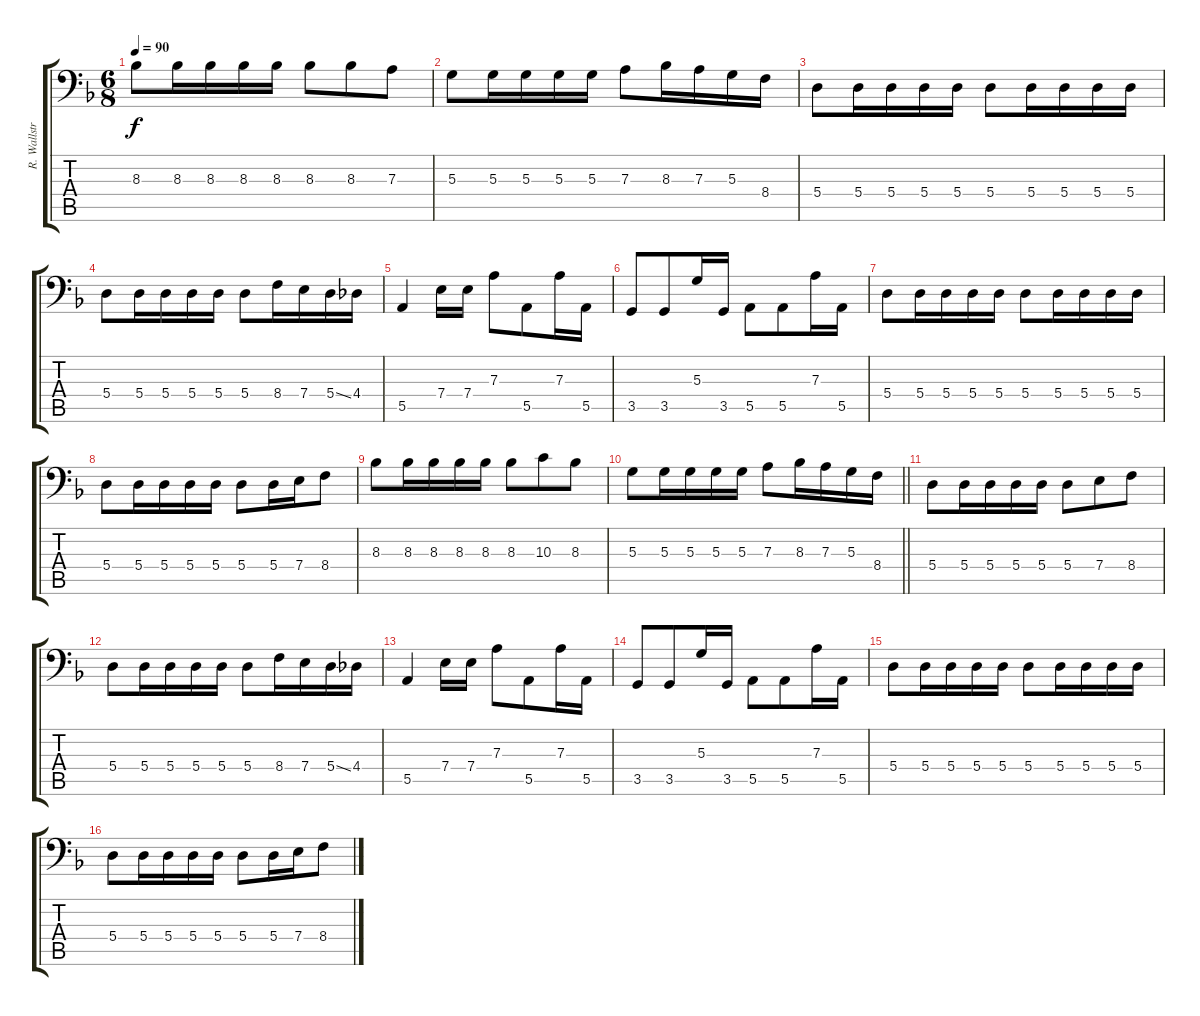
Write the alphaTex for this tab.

\track ("R. Wallström (Bass)" "R. Wallstr") {instrument electricbassfinger}
\staff {score tabs}
\tuning (C3 G2 D2 A1 E1 B0) {hide}
\ts (6 8)
\tempo 90
\clef f4
\ks dminor
8.3.8{dy f} 8.3.16 8.3.16 8.3.16 8.3.16 8.3.8 8.3.8 7.3.8 |
5.3.8 5.3.16 5.3.16 5.3.16 5.3.16 7.3.8 8.3.16 7.3.16 5.3.16 8.4.16 |
5.4.8 5.4.16 5.4.16 5.4.16 5.4.16 5.4.8 5.4.16 5.4.16 5.4.16 5.4.16 |
5.4.8 5.4.16 5.4.16 5.4.16 5.4.16 5.4.8 8.4.16 7.4.16 5.4{ss}.16 4.4.16 |
5.5.4 7.4.16 7.4.16 7.3.8 5.5.8 7.3.16 5.5.16 |
3.5.8 3.5.8 5.3.16 3.5.16 5.5.8 5.5.8 7.3.16 5.5.16 |
5.4.8 5.4.16 5.4.16 5.4.16 5.4.16 5.4.8 5.4.16 5.4.16 5.4.16 5.4.16 |
5.4.8 5.4.16 5.4.16 5.4.16 5.4.16 5.4.8 5.4.16 7.4.16 8.4.8 |
8.3.8 8.3.16 8.3.16 8.3.16 8.3.16 8.3.8 10.3.8 8.3.8 |
\barLineRight lightlight
5.3.8 5.3.16 5.3.16 5.3.16 5.3.16 7.3.8 8.3.16 7.3.16 5.3.16 8.4.16 |
5.4.8 5.4.16 5.4.16 5.4.16 5.4.16 5.4.8 7.4.8 8.4.8 |
5.4.8 5.4.16 5.4.16 5.4.16 5.4.16 5.4.8 8.4.16 7.4.16 5.4{ss}.16 4.4.16 |
5.5.4 7.4.16 7.4.16 7.3.8 5.5.8 7.3.16 5.5.16 |
3.5.8 3.5.8 5.3.16 3.5.16 5.5.8 5.5.8 7.3.16 5.5.16 |
5.4.8 5.4.16 5.4.16 5.4.16 5.4.16 5.4.8 5.4.16 5.4.16 5.4.16 5.4.16 |
5.4.8 5.4.16 5.4.16 5.4.16 5.4.16 5.4.8 5.4.16 7.4.16 8.4.8
